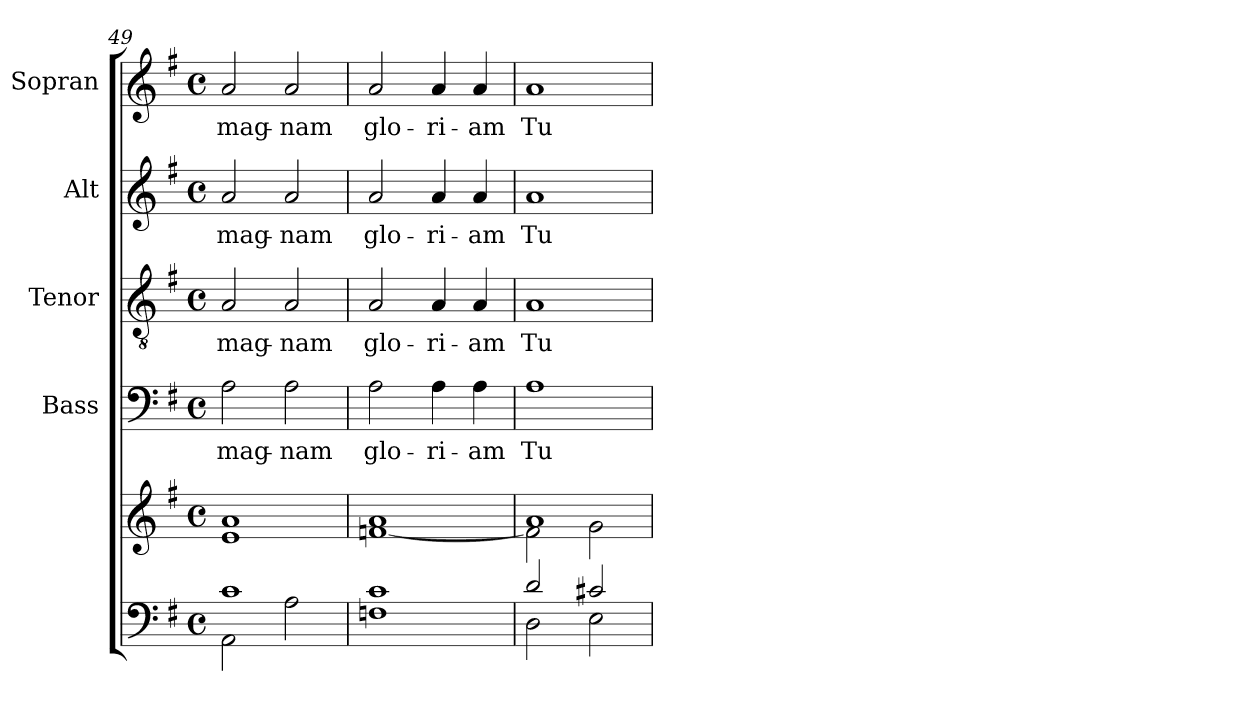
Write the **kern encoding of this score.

**kern	**kern	**kern	**text	**kern	**text	**kern	**text	**kern	**text
*part5	*part5	*part4	*part4	*part3	*part3	*part2	*part2	*part1	*part1
*staff6	*staff5	*staff4	*staff4	*staff3	*staff3	*staff2	*staff2	*staff1	*staff1
*	*	*I"Bass	*	*I"Tenor	*	*I"Alt	*	*I"Sopran	*
*	*	*I'B.	*	*I'T.	*	*I'A.	*	*I'S.	*
*clefF4	*clefG2	*clefF4	*	*clefGv2	*	*clefG2	*	*clefG2	*
*k[f#]	*k[f#]	*k[f#]	*	*k[f#]	*	*k[f#]	*	*k[f#]	*
*G:	*G:	*G:	*	*G:	*	*G:	*	*G:	*
*M4/4	*M4/4	*M4/4	*	*M4/4	*	*M4/4	*	*M4/4	*
*met(c)	*met(c)	*met(c)	*	*met(c)	*	*met(c)	*	*met(c)	*
=49	=49	=49	=49	=49	=49	=49	=49	=49	=49
*^	*^	*	*	*	*	*	*	*	*
!	!	!	!	!	!LO:LY:b	!	!LO:LY:b	!	!LO:LY:b	!	!LO:LY:b
1c	2AA\	1a	1e	2A\	mag-	2A/	mag-	2a/	mag-	2a/	mag-
!	!	!	!	!	!LO:LY:b	!	!LO:LY:b	!	!LO:LY:b	!	!LO:LY:b
.	2A\	.	.	2A\	-nam	2A/	-nam	2a/	-nam	2a/	-nam
=50	=50	=50	=50	=50	=50	=50	=50	=50	=50	=50	=50
!	!	!	!	!	!LO:LY:b	!	!LO:LY:b	!	!LO:LY:b	!	!LO:LY:b
1c	1Fn	1a	[<1fn	2A\	glo-	2A/	glo-	2a/	glo-	2a/	glo-
!	!	!	!	!	!LO:LY:b	!	!LO:LY:b	!	!LO:LY:b	!	!LO:LY:b
.	.	.	.	4A\	-ri-	4A/	-ri-	4a/	-ri-	4a/	-ri-
!	!	!	!	!	!LO:LY:b	!	!LO:LY:b	!	!LO:LY:b	!	!LO:LY:b
.	.	.	.	4A\	-am	4A/	-am	4a/	-am	4a/	-am
=51	=51	=51	=51	=51	=51	=51	=51	=51	=51	=51	=51
!	!	!	!	!	!LO:LY:b	!	!LO:LY:b	!	!LO:LY:b	!	!LO:LY:b
2d/	2D\	1a	2f\]	1A	Tu-	1A	Tu-	1a	Tu-	1a	Tu-
2c#X/	2E\	.	2g\	.	.	.	.	.	.	.	.
*v	*v	*	*	*	*	*	*	*	*	*	*
*	*v	*v	*	*	*	*	*	*	*	*
=	=	=	=	=	=	=	=	=	=
*-	*-	*-	*-	*-	*-	*-	*-	*-	*-
